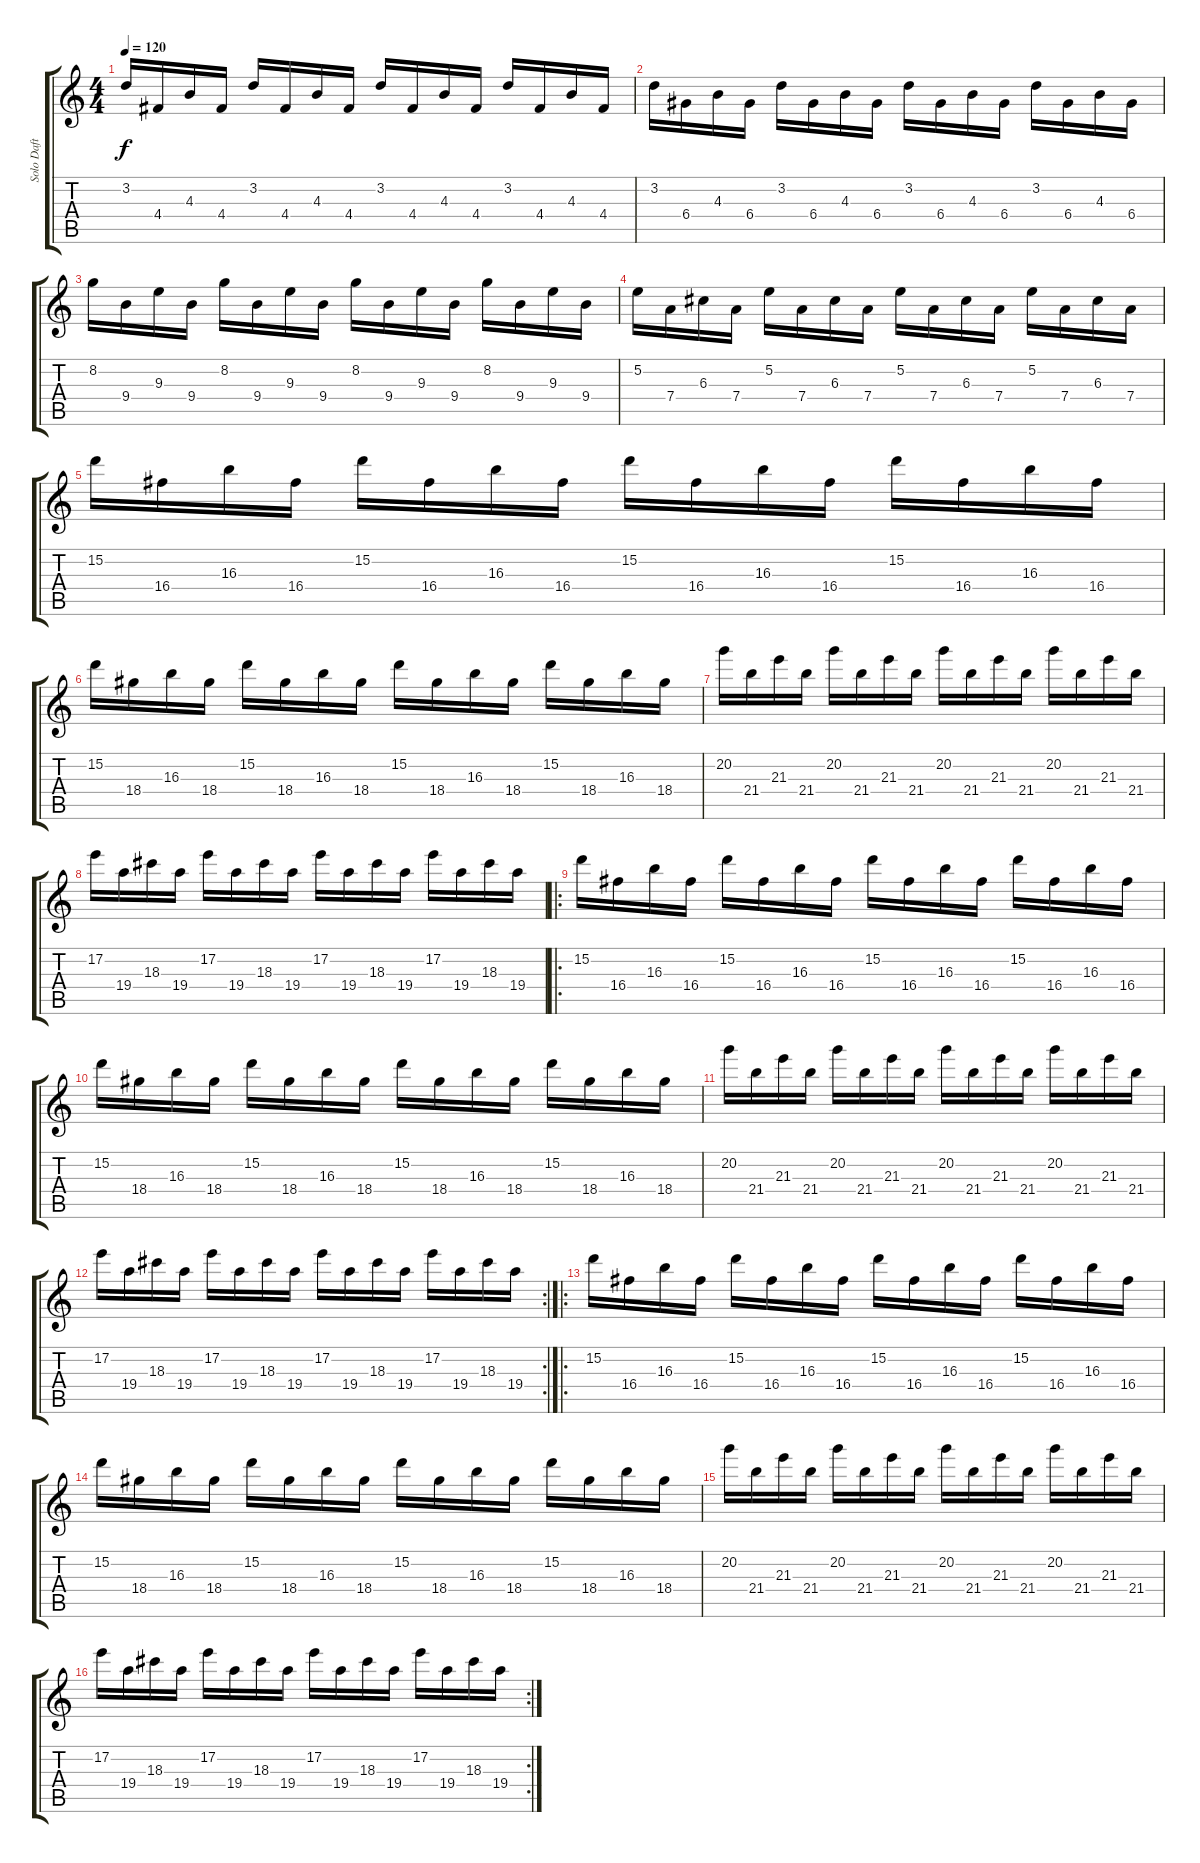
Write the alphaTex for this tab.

\track ("Solo Daft 2" "Solo Daft ") {instrument overdrivenguitar}
\staff {score tabs}
\tuning (E4 B3 G3 D3 A2 E2) {hide}
\ts (4 4)
\tempo 120
\clef g2
\ks c
3.2.16{dy f} 4.4.16 4.3.16 4.4.16 3.2.16 4.4.16 4.3.16 4.4.16 3.2.16 4.4.16 4.3.16 4.4.16 3.2.16 4.4.16 4.3.16 4.4.16 |
3.2.16 6.4.16 4.3.16 6.4.16 3.2.16 6.4.16 4.3.16 6.4.16 3.2.16 6.4.16 4.3.16 6.4.16 3.2.16 6.4.16 4.3.16 6.4.16 |
8.2.16 9.4.16 9.3.16 9.4.16 8.2.16 9.4.16 9.3.16 9.4.16 8.2.16 9.4.16 9.3.16 9.4.16 8.2.16 9.4.16 9.3.16 9.4.16 |
5.2.16 7.4.16 6.3.16 7.4.16 5.2.16 7.4.16 6.3.16 7.4.16 5.2.16 7.4.16 6.3.16 7.4.16 5.2.16 7.4.16 6.3.16 7.4.16 |
15.2.16 16.4.16 16.3.16 16.4.16 15.2.16 16.4.16 16.3.16 16.4.16 15.2.16 16.4.16 16.3.16 16.4.16 15.2.16 16.4.16 16.3.16 16.4.16 |
15.2.16 18.4.16 16.3.16 18.4.16 15.2.16 18.4.16 16.3.16 18.4.16 15.2.16 18.4.16 16.3.16 18.4.16 15.2.16 18.4.16 16.3.16 18.4.16 |
20.2.16 21.4.16 21.3.16 21.4.16 20.2.16 21.4.16 21.3.16 21.4.16 20.2.16 21.4.16 21.3.16 21.4.16 20.2.16 21.4.16 21.3.16 21.4.16 |
17.2.16 19.4.16 18.3.16 19.4.16 17.2.16 19.4.16 18.3.16 19.4.16 17.2.16 19.4.16 18.3.16 19.4.16 17.2.16 19.4.16 18.3.16 19.4.16 |
\ro
15.2.16 16.4.16 16.3.16 16.4.16 15.2.16 16.4.16 16.3.16 16.4.16 15.2.16 16.4.16 16.3.16 16.4.16 15.2.16 16.4.16 16.3.16 16.4.16 |
15.2.16 18.4.16 16.3.16 18.4.16 15.2.16 18.4.16 16.3.16 18.4.16 15.2.16 18.4.16 16.3.16 18.4.16 15.2.16 18.4.16 16.3.16 18.4.16 |
20.2.16 21.4.16 21.3.16 21.4.16 20.2.16 21.4.16 21.3.16 21.4.16 20.2.16 21.4.16 21.3.16 21.4.16 20.2.16 21.4.16 21.3.16 21.4.16 |
\rc 2
17.2.16 19.4.16 18.3.16 19.4.16 17.2.16 19.4.16 18.3.16 19.4.16 17.2.16 19.4.16 18.3.16 19.4.16 17.2.16 19.4.16 18.3.16 19.4.16 |
\ro
15.2.16 16.4.16 16.3.16 16.4.16 15.2.16 16.4.16 16.3.16 16.4.16 15.2.16 16.4.16 16.3.16 16.4.16 15.2.16 16.4.16 16.3.16 16.4.16 |
15.2.16 18.4.16 16.3.16 18.4.16 15.2.16 18.4.16 16.3.16 18.4.16 15.2.16 18.4.16 16.3.16 18.4.16 15.2.16 18.4.16 16.3.16 18.4.16 |
20.2.16 21.4.16 21.3.16 21.4.16 20.2.16 21.4.16 21.3.16 21.4.16 20.2.16 21.4.16 21.3.16 21.4.16 20.2.16 21.4.16 21.3.16 21.4.16 |
\rc 2
17.2.16 19.4.16 18.3.16 19.4.16 17.2.16 19.4.16 18.3.16 19.4.16 17.2.16 19.4.16 18.3.16 19.4.16 17.2.16 19.4.16 18.3.16 19.4.16
